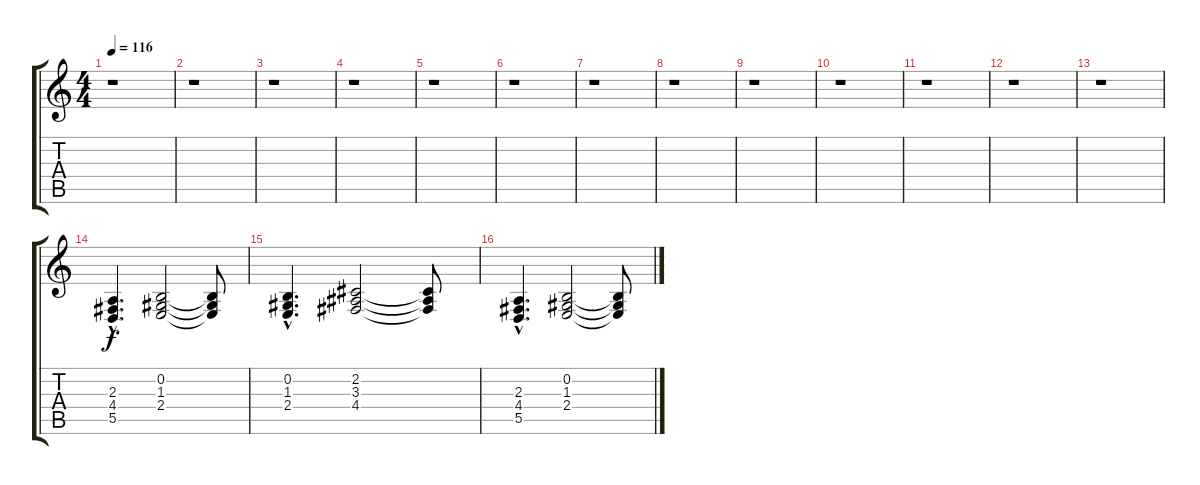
\track "" {instrument pad8sweep}
\staff {score tabs}
\tuning (E4 B3 G3 D3 A2 E2) {hide}
\ts (4 4)
\tempo 116
\clef g2
\ks c
r.1{dy f} |
r.1 |
r.1 |
r.1 |
r.1 |
r.1 |
r.1 |
r.1 |
r.1 |
r.1 |
r.1 |
r.1 |
r.1 |
(2.3{hac} 4.4{hac} 5.5{hac}).4{d} (0.2 1.3 2.4).2 (0.2{t} 1.3{t} 2.4{t}).8 |
(0.2{hac} 1.3{hac} 2.4{hac}).4{d} (2.2 3.3 4.4).2 (2.2{t} 3.3{t} 4.4{t}).8 |
(2.3{hac} 4.4{hac} 5.5{hac}).4{d} (0.2 1.3 2.4).2 (0.2{t} 1.3{t} 2.4{t}).8
